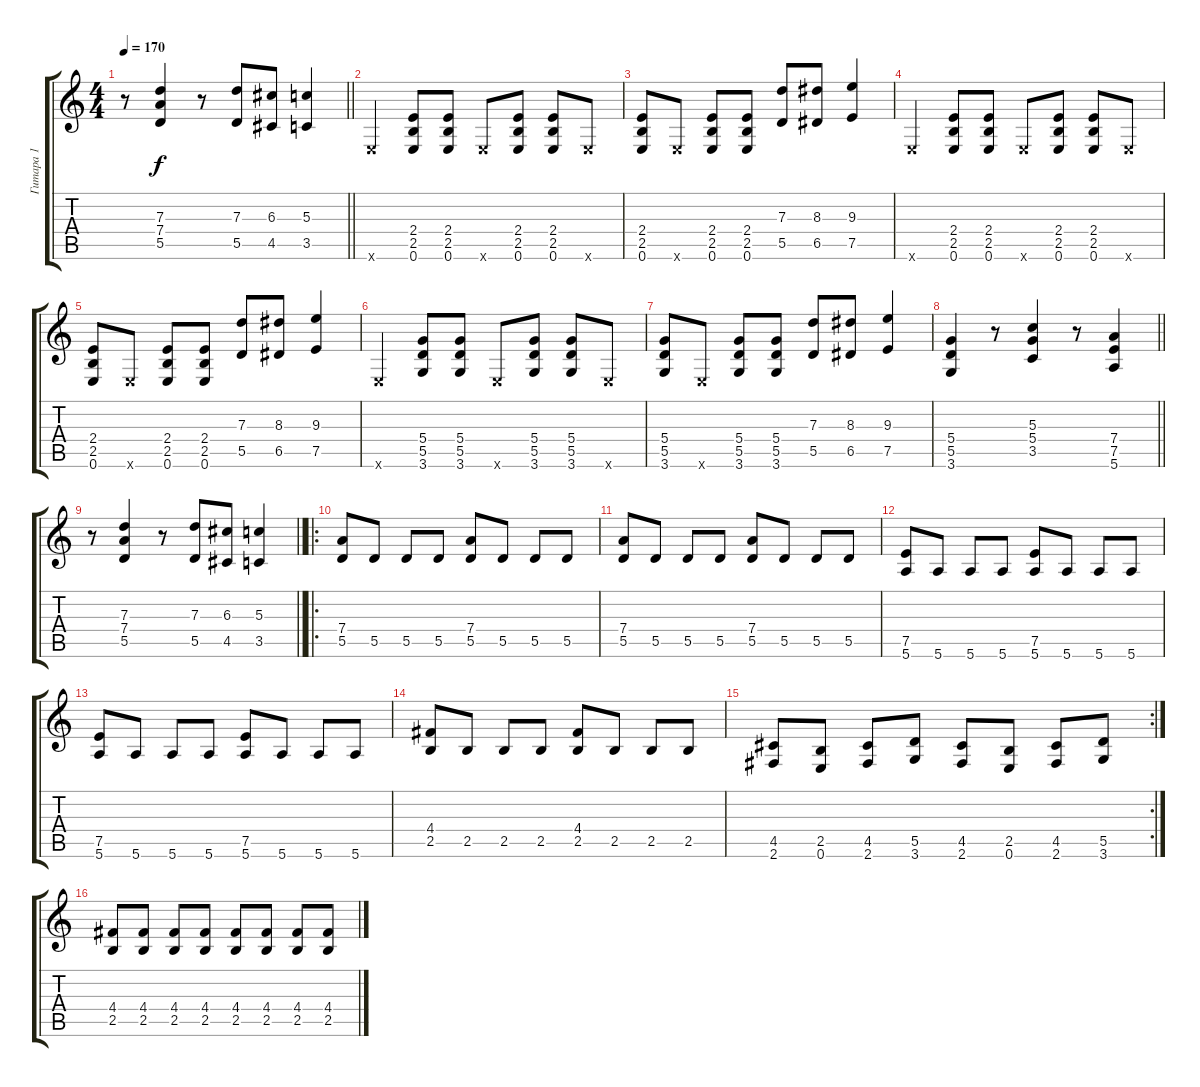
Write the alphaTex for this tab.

\track ("Гитара 1" "Гитара 1") {instrument distortionguitar}
\staff {score tabs}
\tuning (E4 B3 G3 D3 A2 E2) {hide}
\ts (4 4)
\tempo 170
\clef g2
\barLineRight lightlight
\ks c
r.8{dy f} (7.3 7.4 5.5).4 r.8 (7.3 5.5).8 (6.3 4.5).8 (5.3 3.5).4 |
0.6{x}.4 (2.4 2.5 0.6).8 (2.4 2.5 0.6).8 0.6{x}.8 (2.4 2.5 0.6).8 (2.4 2.5 0.6).8 0.6{x}.8 |
(2.4 2.5 0.6).8 0.6{x}.8 (2.4 2.5 0.6).8 (2.4 2.5 0.6).8 (7.3 5.5).8 (8.3 6.5).8 (9.3 7.5).4 |
0.6{x}.4 (2.4 2.5 0.6).8 (2.4 2.5 0.6).8 0.6{x}.8 (2.4 2.5 0.6).8 (2.4 2.5 0.6).8 0.6{x}.8 |
(2.4 2.5 0.6).8 0.6{x}.8 (2.4 2.5 0.6).8 (2.4 2.5 0.6).8 (7.3 5.5).8 (8.3 6.5).8 (9.3 7.5).4 |
0.6{x}.4 (5.4 5.5 3.6).8 (5.4 5.5 3.6).8 0.6{x}.8 (5.4 5.5 3.6).8 (5.4 5.5 3.6).8 0.6{x}.8 |
(5.4 5.5 3.6).8 0.6{x}.8 (5.4 5.5 3.6).8 (5.4 5.5 3.6).8 (7.3 5.5).8 (8.3 6.5).8 (9.3 7.5).4 |
\barLineRight lightlight
(5.4 5.5 3.6).4 r.8 (5.3 5.4 3.5).4 r.8 (7.4 7.5 5.6).4 |
\barLineRight lightlight
r.8 (7.3 7.4 5.5).4 r.8 (7.3 5.5).8 (6.3 4.5).8 (5.3 3.5).4 |
\ro
(7.4 5.5).8{volume 10} 5.5.8 5.5.8 5.5.8 (7.4 5.5).8 5.5.8 5.5.8 5.5.8 |
(7.4 5.5).8 5.5.8 5.5.8 5.5.8 (7.4 5.5).8 5.5.8 5.5.8 5.5.8 |
(7.5 5.6).8 5.6.8 5.6.8 5.6.8 (7.5 5.6).8 5.6.8 5.6.8 5.6.8 |
(7.5 5.6).8 5.6.8 5.6.8 5.6.8 (7.5 5.6).8 5.6.8 5.6.8 5.6.8 |
(4.4 2.5).8 2.5.8 2.5.8 2.5.8 (4.4 2.5).8 2.5.8 2.5.8 2.5.8 |
\rc 2
(4.5 2.6).8 (2.5 0.6).8 (4.5 2.6).8 (5.5 3.6).8 (4.5 2.6).8 (2.5 0.6).8 (4.5 2.6).8 (5.5 3.6).8 |
(4.4 2.5).8{volume 10} (4.4 2.5).8 (4.4 2.5).8 (4.4 2.5).8 (4.4 2.5).8 (4.4 2.5).8 (4.4 2.5).8 (4.4 2.5).8
